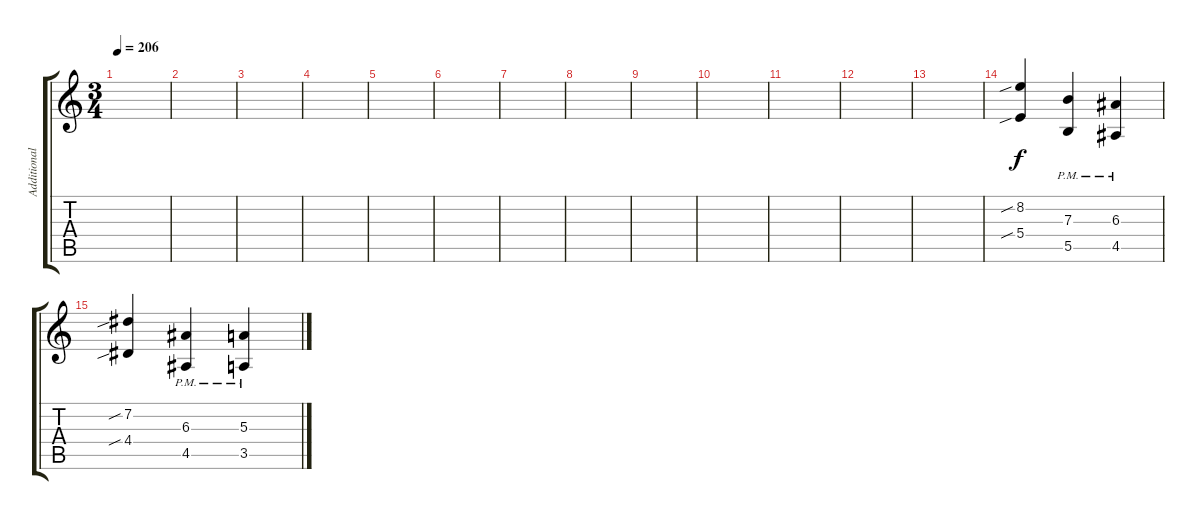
\track ("Additional guitar" "Additional") {instrument overdrivenguitar}
\staff {score tabs}
\tuning (Db4 Ab3 E3 B2 Gb2 Db2) {hide}
\ts (3 4)
\tempo 206
\clef g2
\ks c
|
|
|
|
|
|
|
|
|
|
|
|
|
(8.2{sib} 5.4{sib}).4 (7.3{pm} 5.5{pm}).4 (6.3{pm} 4.5{pm}).4 |
(7.2{sib} 4.4{sib}).4 (6.3{pm} 4.5{pm}).4 (5.3{pm} 3.5{pm}).4
